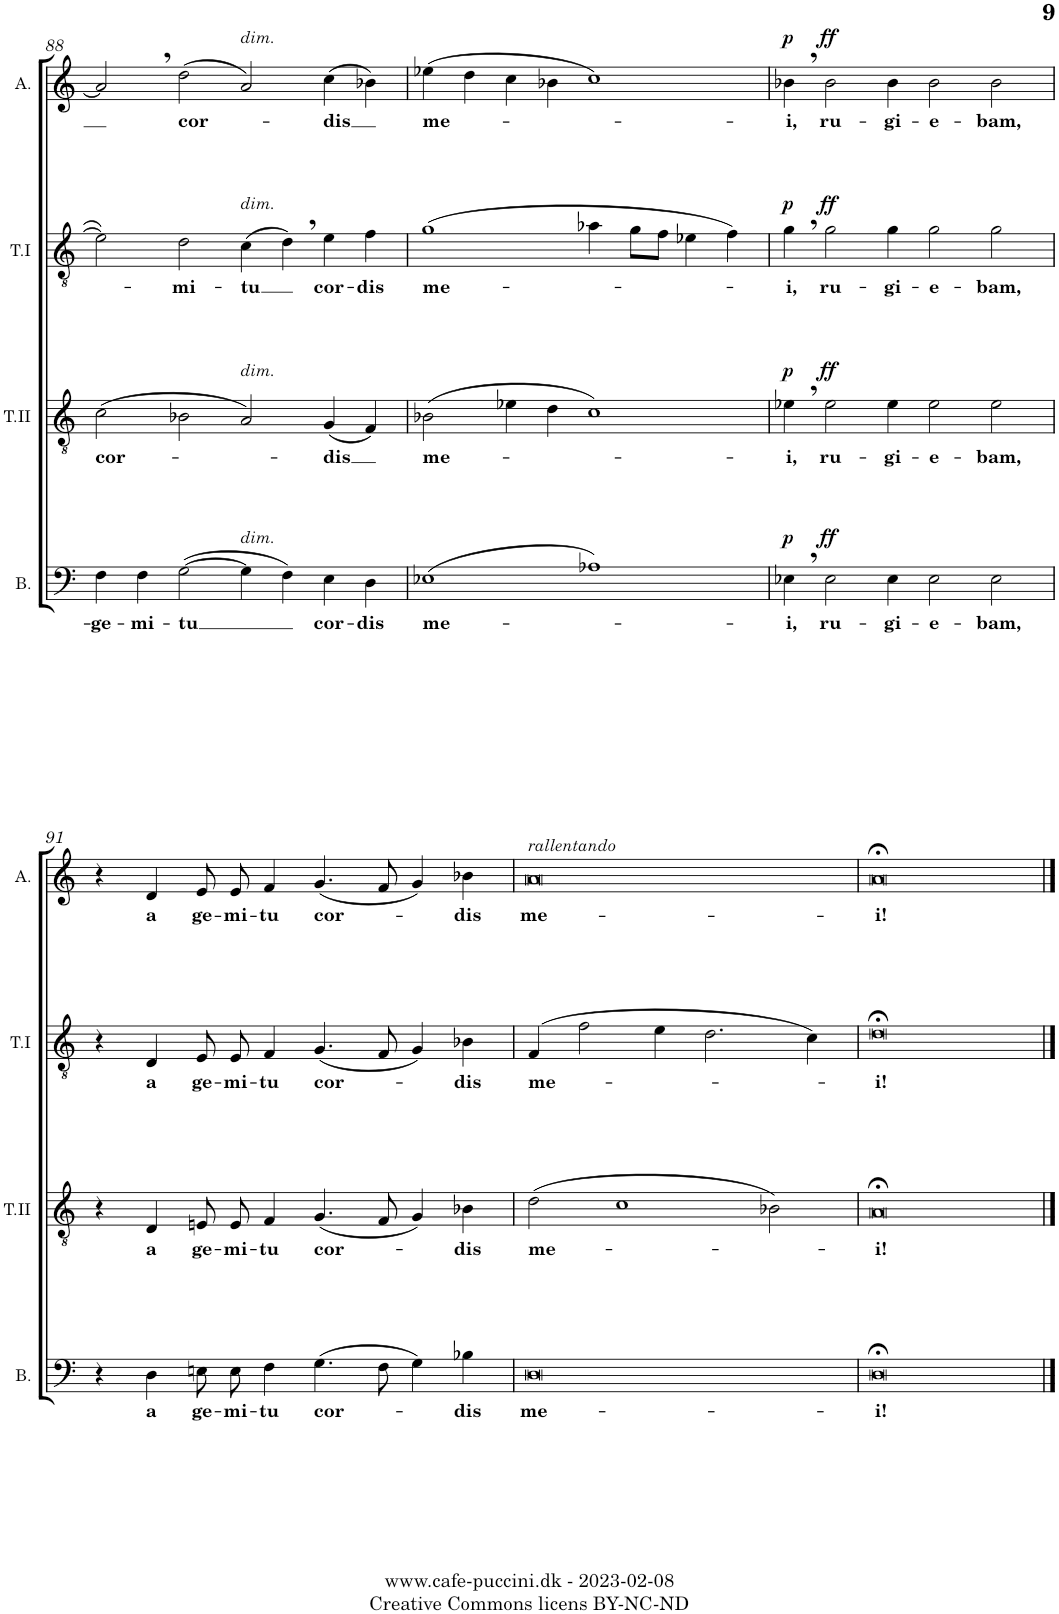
**kern	**text	**dynam	**kern	**text	**dynam	**kern	**text	**dynam	**kern	**text	**dynam
*part4	*part4	*part4	*part3	*part3	*part3	*part2	*part2	*part2	*part1	*part1	*part1
*staff4	*staff4	*staff4	*staff3	*staff3	*staff3	*staff2	*staff2	*staff2	*staff1	*staff1	*staff1
*I"Bass	*	*	*I"Tenor II	*	*	*I"Tenor I	*	*	*I"Alto	*	*
*I'B.	*	*	*I'T.II	*	*	*I'T.I	*	*	*I'A.	*	*
!!LO:PB:g=z
*clefF4	*	*	*clefGv2	*	*	*clefGv2	*	*	*clefG2	*	*
*k[]	*	*	*k[]	*	*	*k[]	*	*	*k[]	*	*
*M4/2	*	*	*M4/2	*	*	*M4/2	*	*	*M4/2	*	*
*	*	*	*	*	*	*	*	*	*met(c|)	*	*
=88	=88	=88	=88	=88	=88	=88	=88	=88	=88	=88	=88
!	!LO:LY:b	!	!	!LO:LY:b	!	!	!	!	!	!	!
4F\	-ge-	.	(2c\	cor-	.	2e\]	.	.	2a,/]	.	.
!	!LO:LY:b	!	!	!	!	!	!	!	!	!	!
4F\	-mi-	.	.	.	.	.	.	.	.	.	.
!	!LO:LY:b	!	!	!	!	!	!LO:LY:b	!	!	!LO:LY:b	!
([2G\	-tu	.	2B-X\	.	.	2d\	-mi-	.	(2dd\	cor-	.
!	!	!	!	!	!	!	!	!	!LO:TX:a:i:t=dim.	!	!
!	!	!	!	!	!	!LO:TX:a:i:t=dim.	!	!	!	!	!
!	!	!	!LO:TX:a:i:t=dim.	!	!	!	!	!	!	!	!
!LO:TX:a:i:t=dim.	!	!	!	!	!	!	!	!	!	!	!
!	!	!	!	!	!	!	!LO:LY:b	!	!	!	!
4G\]	.	.	2A/)	.	.	(4c\	-tu	.	2a/)	.	.
4F\)	.	.	.	.	.	4d,\)	.	.	.	.	.
!	!LO:LY:b	!	!	!LO:LY:b	!	!	!LO:LY:b	!	!	!LO:LY:b	!
4E\	cor-	.	(4G/	-dis	.	4e\	cor-	.	(4cc\	-dis	.
!	!LO:LY:b	!	!	!	!	!	!LO:LY:b	!	!	!	!
4D\	-dis	.	4F/)	.	.	4f\	-dis	.	4b-X\)	.	.
=89	=89	=89	=89	=89	=89	=89	=89	=89	=89	=89	=89
!	!LO:LY:b	!	!	!LO:LY:b	!	!	!LO:LY:b	!	!	!LO:LY:b	!
(1E-X	me-	.	(2B-X\	me-	.	(1g	me-	.	(4ee-X\	me-	.
.	.	.	.	.	.	.	.	.	4dd\	.	.
.	.	.	4e-X\	.	.	.	.	.	4cc\	.	.
.	.	.	4d\	.	.	.	.	.	4b-X\	.	.
1A-X)	.	.	1c)	.	.	4a-X\	.	.	1cc)	.	.
.	.	.	.	.	.	8g\L	.	.	.	.	.
.	.	.	.	.	.	8f\J	.	.	.	.	.
.	.	.	.	.	.	4e-X\	.	.	.	.	.
.	.	.	.	.	.	4f\)	.	.	.	.	.
=90	=90	=90	=90	=90	=90	=90	=90	=90	=90	=90	=90
!	!LO:LY:b	!LO:DY:a	!	!LO:LY:b	!LO:DY:a	!	!LO:LY:b	!LO:DY:a	!	!LO:LY:b	!LO:DY:a
4E-X,\	-i,	p	4e-X,\	-i,	p	4g,\	i,	p	4b-X,\	-i,	p
!	!LO:LY:b	!LO:DY:a	!	!LO:LY:b	!LO:DY:a	!	!LO:LY:b	!LO:DY:a	!	!LO:LY:b	!LO:DY:a
2E-\	ru-	ff	2e-\	ru-	ff	2g\	ru-	ff	2b-\	ru-	ff
!	!LO:LY:b	!	!	!LO:LY:b	!	!	!LO:LY:b	!	!	!LO:LY:b	!
4E-\	-gi-	.	4e-\	-gi-	.	4g\	-gi-	.	4b-\	-gi-	.
!	!LO:LY:b	!	!	!LO:LY:b	!	!	!LO:LY:b	!	!	!LO:LY:b	!
2E-\	-e-	.	2e-\	-e-	.	2g\	-e-	.	2b-\	-e-	.
!	!LO:LY:b	!	!	!LO:LY:b	!	!	!LO:LY:b	!	!	!LO:LY:b	!
2E-\	-bam,	.	2e-\	-bam,	.	2g\	-bam,	.	2b-\	-bam,	.
!!LO:LB:g=z
=91	=91	=91	=91	=91	=91	=91	=91	=91	=91	=91	=91
4r	.	.	4r	.	.	4r	.	.	4r	.	.
!	!LO:LY:b	!	!	!LO:LY:b	!	!	!LO:LY:b	!	!	!LO:LY:b	!
4D\	a	.	4D/	a	.	4D/	a	.	4d/	a	.
!	!LO:LY:b	!	!	!LO:LY:b	!	!	!LO:LY:b	!	!	!LO:LY:b	!
8En\L	ge-	.	8En/L	ge-	.	8E/	ge-	.	8e/L	ge-	.
!	!LO:LY:b	!	!	!LO:LY:b	!	!	!LO:LY:b	!	!	!LO:LY:b	!
8E\J	-mi-	.	8E/J	-mi-	.	8E/	-mi-	.	8e/J	-mi-	.
!	!LO:LY:b	!	!	!LO:LY:b	!	!	!LO:LY:b	!	!	!LO:LY:b	!
4F\	-tu	.	4F/	-tu	.	4F/	-tu	.	4f/	-tu	.
!	!LO:LY:b	!	!	!LO:LY:b	!	!	!LO:LY:b	!	!	!LO:LY:b	!
(4.G\	cor-	.	(4.G/	cor-	.	(4.G/	cor-	.	(4.g/	cor-	.
8F\	.	.	8F/	.	.	8F/	.	.	8f/	.	.
4G\)	.	.	4G/)	.	.	4G/)	.	.	4g/)	.	.
!	!LO:LY:b	!	!	!LO:LY:b	!	!	!LO:LY:b	!	!	!LO:LY:b	!
4B-X\	-dis	.	4B-X\	-dis	.	4B-X\	-dis	.	4b-X\	-dis	.
=92	=92	=92	=92	=92	=92	=92	=92	=92	=92	=92	=92
!	!	!	!	!	!	!	!	!	!LO:TX:a:i:t=rallentando	!	!
!	!LO:LY:b	!	!	!LO:LY:b	!	!	!LO:LY:b	!	!	!LO:LY:b	!
0D	me-	.	(2d\	me-	.	(4F/	me-	.	0a	me-	.
.	.	.	.	.	.	2f\	.	.	.	.	.
.	.	.	1c	.	.	.	.	.	.	.	.
.	.	.	.	.	.	4e\	.	.	.	.	.
.	.	.	.	.	.	2.d\	.	.	.	.	.
.	.	.	2B-X\)	.	.	.	.	.	.	.	.
.	.	.	.	.	.	4c\)	.	.	.	.	.
=93	=93	=93	=93	=93	=93	=93	=93	=93	=93	=93	=93
!	!LO:LY:b	!	!	!LO:LY:b	!	!	!LO:LY:b	!	!	!LO:LY:b	!
0D;<	-i!	.	0A;<	-i!	.	0d;<	-i!	.	0a;<	-i!	.
==	==	==	==	==	==	==	==	==	==	==	==
*-	*-	*-	*-	*-	*-	*-	*-	*-	*-	*-	*-
